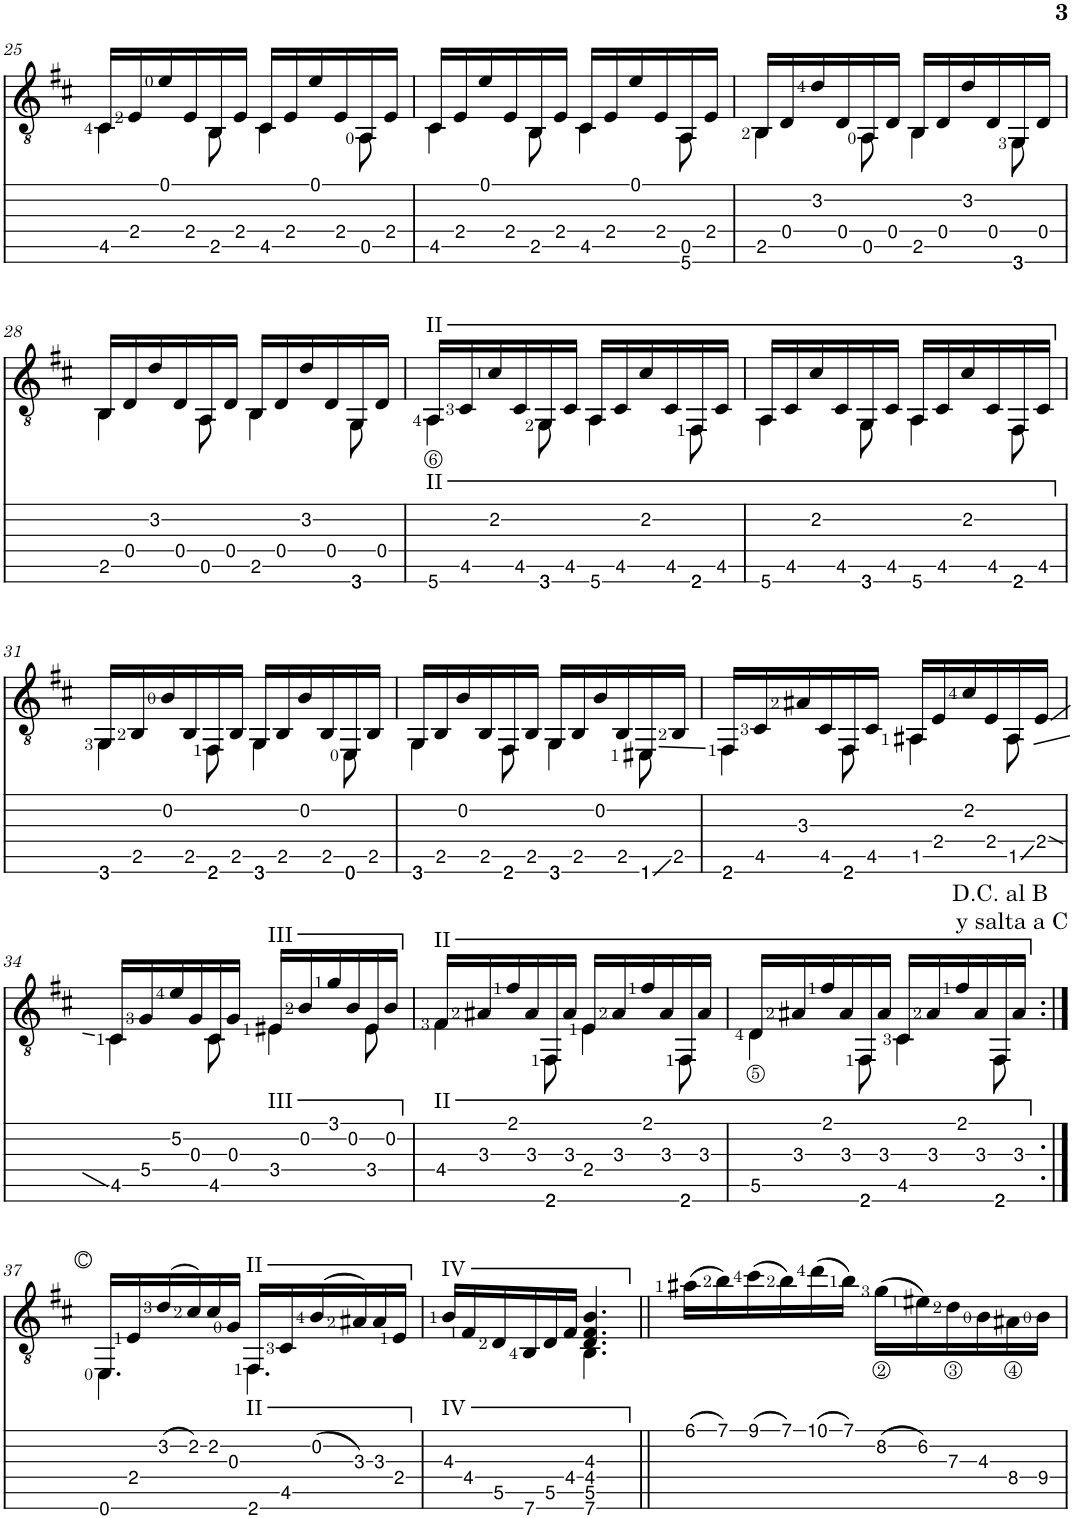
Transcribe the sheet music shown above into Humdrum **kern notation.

**kern	**kern
*part1	*part1
*staff2	*staff1
*I"Classical Guitar	*
!!LO:PB:g=z
*	*clefGv2
*k[f#c#]	*k[f#c#]
*b:	*b:
*M6/8	*M6/8
=25	=25
*^	*^
16C#LL	4C#	16C#/LL	4C#\
16E	.	16E/	.
16e	.	16e/	.
16E	.	16E/	.
16BB	8BB	16BB/	8BB\
16EJJ	.	16E/JJ	.
16C#LL	4C#	16C#/LL	4C#\
16E	.	16E/	.
16e	.	16e/	.
16E	.	16E/	.
16AA	8AA	16AA/	8AA\
16EJJ	.	16E/JJ	.
=26	=26	=26	=26
16C#LL	4C#	16C#/LL	4C#\
16E	.	16E/	.
16e	.	16e/	.
16E	.	16E/	.
16BB	8BB	16BB/	8BB\
16EJJ	.	16E/JJ	.
16C#LL	4C#	16C#/LL	4C#\
16E	.	16E/	.
16e	.	16e/	.
16E	.	16E/	.
16AA	8AA	16AA/	8AA\
16EJJ	.	16E/JJ	.
=27	=27	=27	=27
16BBLL	4BB	16BB/LL	4BB\
16D	.	16D/	.
16d	.	16d/	.
16D	.	16D/	.
16AA	8AA	16AA/	8AA\
16DJJ	.	16D/JJ	.
16BBLL	4BB	16BB/LL	4BB\
16D	.	16D/	.
16d	.	16d/	.
16D	.	16D/	.
16GG	8GG	16GG/	8GG\
16DJJ	.	16D/JJ	.
!!LO:LB:g=z	!!
=28	=28	=28	=28
16BBLL	4BB	16BB/LL	4BB\
16D	.	16D/	.
16d	.	16d/	.
16D	.	16D/	.
16AA	8AA	16AA/	8AA\
16DJJ	.	16D/JJ	.
16BBLL	4BB	16BB/LL	4BB\
16D	.	16D/	.
16d	.	16d/	.
16D	.	16D/	.
16GG	8GG	16GG/	8GG\
16DJJ	.	16D/JJ	.
=29	=29	=29	=29
!	!	!LO:TX:a:t=II	!
!LO:TX:a:t=II	!	!	!
16AA<LL	4AA	16AA</LL	4AA\
16C#	.	16C#/	.
16c#	.	16c#/	.
16C#	.	16C#/	.
16GG	8GG	16GG/	8GG\
16C#JJ	.	16C#/JJ	.
16AALL	4AA	16AA/LL	4AA\
16C#	.	16C#/	.
16c#	.	16c#/	.
16C#	.	16C#/	.
16FF#	8FF#	16FF#/	8FF#\
16C#JJ	.	16C#/JJ	.
=30	=30	=30	=30
16AALL	4AA	16AA/LL	4AA\
16C#	.	16C#/	.
16c#	.	16c#/	.
16C#	.	16C#/	.
16GG	8GG	16GG/	8GG\
16C#JJ	.	16C#/JJ	.
16AALL	4AA	16AA/LL	4AA\
16C#	.	16C#/	.
16c#	.	16c#/	.
16C#	.	16C#/	.
16FF#	8FF#	16FF#/	8FF#\
16C#JJ	.	16C#/JJ	.
!!LO:LB:g=z	!!
=31	=31	=31	=31
16GGLL	4GG	16GG/LL	4GG\
16BB	.	16BB/	.
16B	.	16B/	.
16BB	.	16BB/	.
16FF#	8FF#	16FF#/	8FF#\
16BBJJ	.	16BB/JJ	.
16GGLL	4GG	16GG/LL	4GG\
16BB	.	16BB/	.
16B	.	16B/	.
16BB	.	16BB/	.
16EE	8EE	16EE/	8EE\
16BBJJ	.	16BB/JJ	.
=32	=32	=32	=32
16GGLL	4GG	16GG/LL	4GG\
16BB	.	16BB/	.
16B	.	16B/	.
16BB	.	16BB/	.
16FF#	8FF#	16FF#/	8FF#\
16BBJJ	.	16BB/JJ	.
16GGLL	4GG	16GG/LL	4GG\
16BB	.	16BB/	.
16B	.	16B/	.
16BB	.	16BB/	.
16EE#X	8EE#	16EE#X/	8EE#\
16BBJJ	.	16BB/JJ	.
=33	=33	=33	=33
16FF#LL	4FF#	16FF#/LL	4FF#\
16C#	.	16C#/	.
16A#X	.	16A#X/	.
16C#	.	16C#/	.
16FF#	8FF#	16FF#/	8FF#\
16C#JJ	.	16C#/JJ	.
16AA#XLL	4AA#	16AA#X/LL	4AA#\
16E	.	16E/	.
16c#	.	16c#/	.
16E	.	16E/	.
16AA#	8AA#	16AA#/	8AA#\
16EJJ	.	16E/JJ	.
!!LO:LB:g=z	!!
=34	=34	=34	=34
16C#LL	4C#	16C#/LL	4C#\
16G	.	16G/	.
16e	.	16e/	.
16G	.	16G/	.
16C#	8C#	16C#/	8C#\
16GJJ	.	16G/JJ	.
!	!	!LO:TX:a:t=III	!
!LO:TX:a:t=III	!	!	!
16E#XLL	4E#	16E#X/LL	4E#\
16B	.	16B/	.
16g	.	16g/	.
16B	.	16B/	.
16E#	8E#	16E#/	8E#\
16BJJ	.	16B/JJ	.
=35	=35	=35	=35
!	!	!LO:TX:a:t=II	!
!LO:TX:a:t=II	!	!	!
16F#LL	4F#	16F#/LL	4F#\
16A#X	.	16A#X/	.
16f#	.	16f#/	.
16A#	.	16A#/	.
16FF#	8FF#	16FF#/	8FF#\
16A#JJ	.	16A#/JJ	.
16ELL	4E	16E/LL	4E\
16A#	.	16A#/	.
16f#	.	16f#/	.
16A#	.	16A#/	.
16FF#	8FF#	16FF#/	8FF#\
16A#JJ	.	16A#/JJ	.
=36	=36	=36	=36
16D<LL	4D	16D</LL	4D\
16A#X	.	16A#X/	.
16f#	.	16f#/	.
16A#	.	16A#/	.
16FF#	8FF#	16FF#/	8FF#\
16A#JJ	.	16A#/JJ	.
16C#LL	4C#	16C#/LL	4C#\
16A#	.	16A#/	.
16f#	.	16f#/	.
16A#	.	16A#/	.
16FF#	8FF#	16FF#/	8FF#\
16A#JJ	.	16A#/JJ	.
!	!	!LO:TX:a:t=D.C. al B    \ny salta a C	!
!LO:TX:a:t=D.C. al B    \ny salta a C	!	!	!
!!LO:LB:g=z	!!
=37:|!	=37:|!	=37:|!	=37:|!
!	!	!LO:TX:a:t=Ⓒ	!
16EELL	4.EE	16EE/LL	4.EE\
16E	.	16E/	.
16d	.	(16d/	.
16c#	.	16c#/)	.
16c#	.	16c#/	.
16GJJ	.	16G/JJ	.
!	!	!LO:TX:a:t=II	!
!LO:TX:a:t=II	!	!	!
16FF#LL	4.FF#	16FF#/LL	4.FF#\
16C#	.	16C#/	.
16B	.	(16B/	.
16A#X	.	16A#X/)	.
16A#	.	16A#/	.
16EJJ	.	16E/JJ	.
=38	=38	=38	=38
!	!	!LO:TX:a:t=IV	!
!LO:TX:a:t=IV	!	!	!
16BLL	4.ryy	16B/LL	4.ryy
16F#	.	16F#/	.
16D	.	16D/	.
16BB	.	16BB/	.
16D	.	16D/	.
16F#JJ	.	16F#/JJ	.
4.D 4.F# 4.B	4.BB	4.D/ 4.F#/ 4.B/	4.BB\
*v	*v	*	*
*	*v	*v
=39||	=39||
16a#XLL	(>16a#X\LL
16b	16b\)
16cc#	(16cc#\
16b	16b\)
16dd	(16dd\
16bJJ	16b\JJ)
16gLL	(16g<\LL
16e#X	16e#X\)
16d	16d<\
16B	16B\
16A#X	16A#X<\
16BJJ	16B\JJ
=	=
*-	*-
